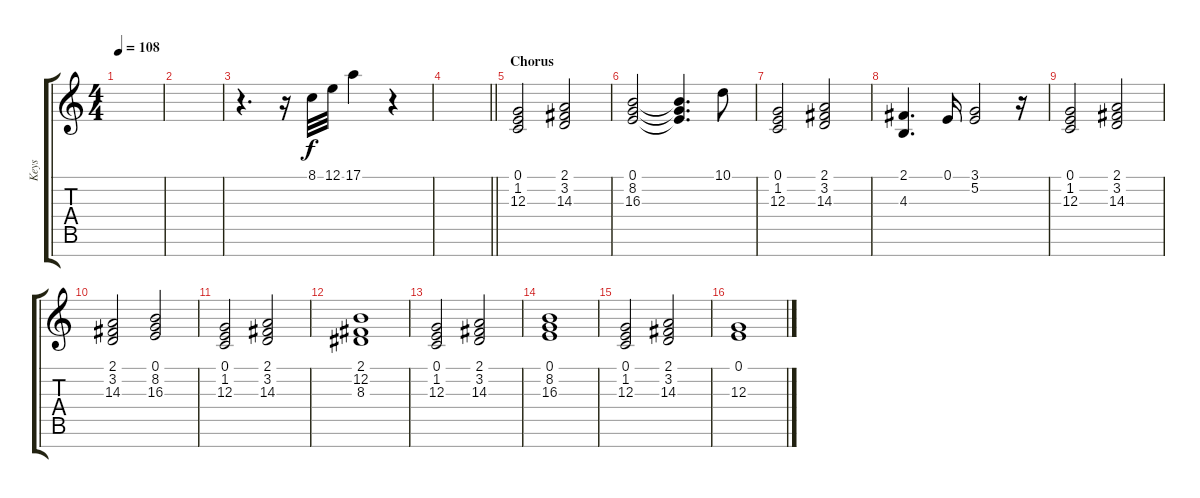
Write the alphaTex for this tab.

\track ("Keys" "Keys") {instrument musicbox}
\staff {score tabs}
\tuning (E4 B3 G3 D3 A2 E2 B1) {hide}
\ts (4 4)
\tempo 108
\clef g2
\ks c
|
|
r.4{d} r.16 8.1.32 12.1.32 17.1.4 r.4 |
\barLineRight lightlight
|
\section ("" "Chorus")
(0.1 1.2 12.3).2{volume 10 instrument stringensemble1} (2.1 3.2 14.3).2 |
(0.1 8.2 16.3).2 (0.1{t} 8.2{t} 16.3{t}).4{d} 10.1.8 |
(0.1 1.2 12.3).2 (2.1 3.2 14.3).2 |
(2.1 4.3).4{d} 0.1.16 (3.1 5.2).2 r.16 |
(0.1 1.2 12.3).2 (2.1 3.2 14.3).2 |
(2.1 3.2 14.3).2 (0.1 8.2 16.3).2 |
(0.1 1.2 12.3).2 (2.1 3.2 14.3).2 |
(2.1 12.2 8.3).1 |
(0.1 1.2 12.3).2 (2.1 3.2 14.3).2 |
(0.1 8.2 16.3).1 |
(0.1 1.2 12.3).2 (2.1 3.2 14.3).2 |
(0.1 12.3).1
